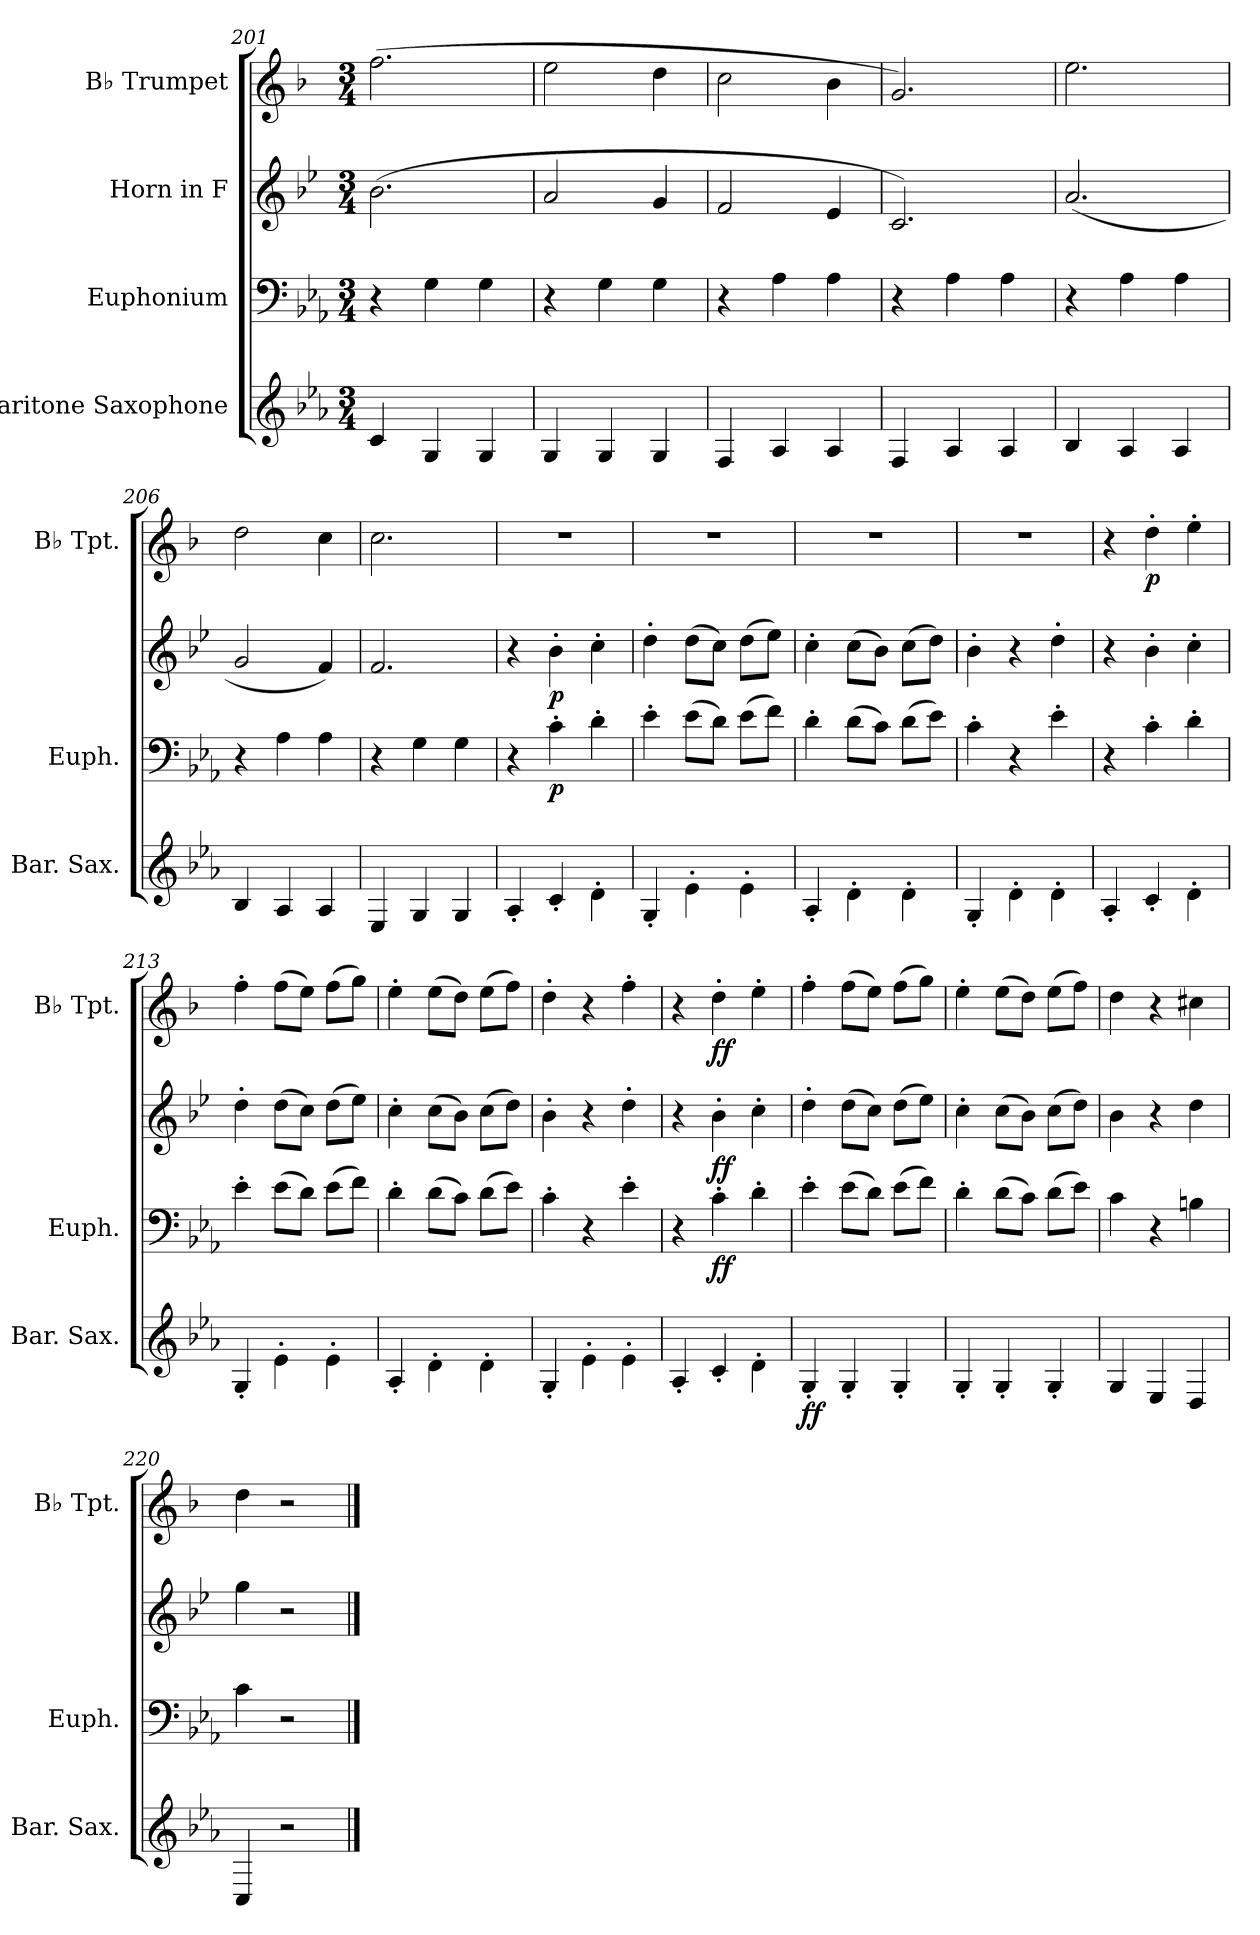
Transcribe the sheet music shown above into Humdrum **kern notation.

**kern	**dynam	**kern	**dynam	**kern	**dynam	**kern	**dynam
*part4	*part4	*part3	*part3	*part2	*part2	*part1	*part1
*staff4	*staff4	*staff3	*staff3	*staff2	*staff2	*staff1	*staff1
*I"Baritone Saxophone	*	*I"Euphonium	*	*I"Horn in F	*	*I"B♭ Trumpet	*
*I'Bar. Sax.	*	*I'Euph.	*	*	*	*I'B♭ Tpt.	*
*clefG2	*	*clefF4	*	*clefG2	*	*clefG2	*
*ITrd12c21	*	*	*	*ITrd4c7	*	*ITrd1c2	*
*k[b-e-a-]	*	*k[b-e-a-]	*	*k[b-e-a-]	*	*k[b-e-a-]	*
*M3/4	*	*M3/4	*	*M3/4	*	*M3/4	*
=201	=201	=201	=201	=201	=201	=201	=201
4C/	.	4r	.	(>2.e-\	.	(>2.ee-\	.
4GG/	.	4G\	.	.	.	.	.
4GG/	.	4G\	.	.	.	.	.
=202	=202	=202	=202	=202	=202	=202	=202
4GG/	.	4r	.	2d/	.	2dd\	.
4GG/	.	4G\	.	.	.	.	.
4GG/	.	4G\	.	4c/	.	4cc\	.
=203	=203	=203	=203	=203	=203	=203	=203
4FF/	.	4r	.	2B-/	.	2b-\	.
4AA-/	.	4A-\	.	.	.	.	.
4AA-/	.	4A-\	.	4A-/	.	4a-\	.
=204	=204	=204	=204	=204	=204	=204	=204
4FF/	.	4r	.	2.F/)	.	2.f/)	.
4AA-/	.	4A-\	.	.	.	.	.
4AA-/	.	4A-\	.	.	.	.	.
=205	=205	=205	=205	=205	=205	=205	=205
4BB-/	.	4r	.	(>2.d/	.	2.dd\	.
4AA-/	.	4A-\	.	.	.	.	.
4AA-/	.	4A-\	.	.	.	.	.
=206	=206	=206	=206	=206	=206	=206	=206
4BB-/	.	4r	.	2c/	.	2cc\	.
4AA-/	.	4A-\	.	.	.	.	.
4AA-/	.	4A-\	.	4B-/)	.	4b-\	.
=207	=207	=207	=207	=207	=207	=207	=207
4EE-/	.	4r	.	2.B-/	.	2.b-\	.
4GG/	.	4G\	.	.	.	.	.
4GG/	.	4G\	.	.	.	.	.
=208	=208	=208	=208	=208	=208	=208	=208
4AA-'/	.	4r	.	4r	.	2.r	.
!	!	!	!LO:DY:b	!	!LO:DY:b	!	!
4C'/	.	4c'\	p	4e-'\	p	.	.
4D'\	.	4d'\	.	4f'\	.	.	.
=209	=209	=209	=209	=209	=209	=209	=209
4GG'/	.	4e-'\	.	4g'\	.	2.r	.
4E-'\	.	(>8e-\L	.	(>8g\L	.	.	.
.	.	8d\J)	.	8f\J)	.	.	.
4E-'\	.	(>8e-\L	.	(>8g\L	.	.	.
.	.	8f\J)	.	8a-\J)	.	.	.
!!LO:LB:g=z
=210	=210	=210	=210	=210	=210	=210	=210
4AA-'/	.	4d'\	.	4f'\	.	2.r	.
4D'\	.	(>8d\L	.	(>8f\L	.	.	.
.	.	8c\J)	.	8e-\J)	.	.	.
4D'\	.	(>8d\L	.	(>8f\L	.	.	.
.	.	8e-\J)	.	8g\J)	.	.	.
=211	=211	=211	=211	=211	=211	=211	=211
4GG'/	.	4c'\	.	4e-'\	.	2.r	.
4D'\	.	4r	.	4r	.	.	.
4D'\	.	4e-'\	.	4g'\	.	.	.
=212	=212	=212	=212	=212	=212	=212	=212
4AA-'/	.	4r	.	4r	.	4r	.
!	!	!	!	!	!	!	!LO:DY:b
4C'/	.	4c'\	.	4e-'\	.	4cc'\	p
4D'\	.	4d'\	.	4f'\	.	4dd'\	.
=213	=213	=213	=213	=213	=213	=213	=213
4GG'/	.	4e-'\	.	4g'\	.	4ee-'\	.
4E-'\	.	(>8e-\L	.	(>8g\L	.	(>8ee-\L	.
.	.	8d\J)	.	8f\J)	.	8dd\J)	.
4E-'\	.	(>8e-\L	.	(>8g\L	.	(>8ee-\L	.
.	.	8f\J)	.	8a-\J)	.	8ff\J)	.
=214	=214	=214	=214	=214	=214	=214	=214
4AA-'/	.	4d'\	.	4f'\	.	4dd'\	.
4D'\	.	(>8d\L	.	(>8f\L	.	(>8dd\L	.
.	.	8c\J)	.	8e-\J)	.	8cc\J)	.
4D'\	.	(>8d\L	.	(>8f\L	.	(>8dd\L	.
.	.	8e-\J)	.	8g\J)	.	8ee-\J)	.
=215	=215	=215	=215	=215	=215	=215	=215
4GG'/	.	4c'\	.	4e-'\	.	4cc'\	.
4E-'\	.	4r	.	4r	.	4r	.
4E-'\	.	4e-'\	.	4g'\	.	4ee-'\	.
=216	=216	=216	=216	=216	=216	=216	=216
4AA-'/	.	4r	.	4r	.	4r	.
!	!	!	!LO:DY:b	!	!LO:DY:b	!	!LO:DY:b
4C'/	.	4c'\	ff	4e-'\	ff	4cc'\	ff
4D'\	.	4d'\	.	4f'\	.	4dd'\	.
=217	=217	=217	=217	=217	=217	=217	=217
!	!LO:DY:b	!	!	!	!	!	!
4GG'/	ff	4e-'\	.	4g'\	.	4ee-'\	.
4GG'/	.	(>8e-\L	.	(>8g\L	.	(>8ee-\L	.
.	.	8d\J)	.	8f\J)	.	8dd\J)	.
4GG'/	.	(>8e-\L	.	(>8g\L	.	(>8ee-\L	.
.	.	8f\J)	.	8a-\J)	.	8ff\J)	.
!!LO:LB:g=z
=218	=218	=218	=218	=218	=218	=218	=218
4GG'/	.	4d'\	.	4f'\	.	4dd'\	.
4GG'/	.	(>8d\L	.	(>8f\L	.	(>8dd\L	.
.	.	8c\J)	.	8e-\J)	.	8cc\J)	.
4GG'/	.	(>8d\L	.	(>8f\L	.	(>8dd\L	.
.	.	8e-\J)	.	8g\J)	.	8ee-\J)	.
=219	=219	=219	=219	=219	=219	=219	=219
4GG/	.	4c\	.	4e-\	.	4cc\	.
4EE-/	.	4r	.	4r	.	4r	.
4DD/	.	4Bn\	.	4g\	.	4bn\	.
=220	=220	=220	=220	=220	=220	=220	=220
4CC/	.	4c\	.	4cc\	.	4cc\	.
2r	.	2r	.	2r	.	2r	.
==	==	==	==	==	==	==	==
*-	*-	*-	*-	*-	*-	*-	*-
